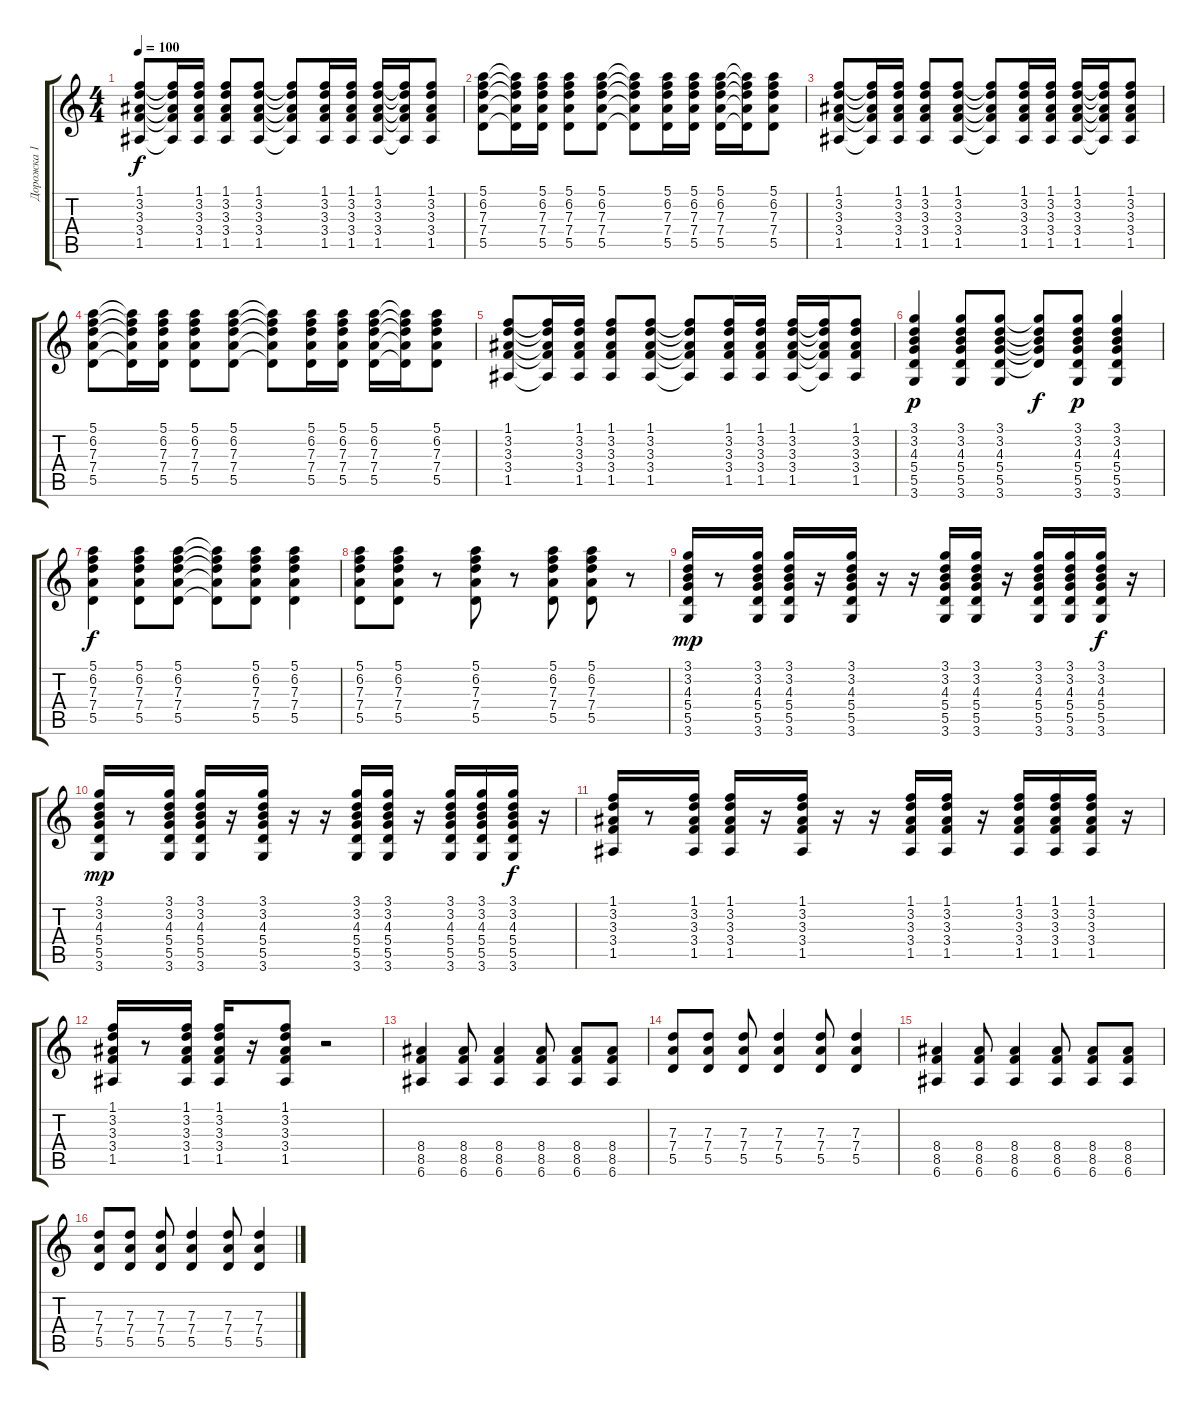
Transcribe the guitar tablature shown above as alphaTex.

\track ("Дорожка 1" "Дорожка 1") {instrument acousticguitarsteel}
\staff {score tabs}
\tuning (E4 B3 G3 D3 A2 E2) {hide}
\ts (4 4)
\tempo 100
\clef g2
\ks c
(1.1 3.2 3.3 3.4 1.5).8{dy f} (1.1{t} 3.2{t} 3.3{t} 3.4{t} 1.5{t}).16 (1.1 3.2 3.3 3.4 1.5).16 (1.1 3.2 3.3 3.4 1.5).8 (1.1 3.2 3.3 3.4 1.5).8 (1.1{t} 3.2{t} 3.3{t} 3.4{t} 1.5{t}).8 (1.1 3.2 3.3 3.4 1.5).16 (1.1 3.2 3.3 3.4 1.5).16 (1.1 3.2 3.3 3.4 1.5).16 (1.1{t} 3.2{t} 3.3{t} 3.4{t} 1.5{t}).16 (1.1 3.2 3.3 3.4 1.5).8 |
(5.1 6.2 7.3 7.4 5.5).8 (5.1{t} 6.2{t} 7.3{t} 7.4{t} 5.5{t}).16 (5.1 6.2 7.3 7.4 5.5).16 (5.1 6.2 7.3 7.4 5.5).8 (5.1 6.2 7.3 7.4 5.5).8 (5.1{t} 6.2{t} 7.3{t} 7.4{t} 5.5{t}).8 (5.1 6.2 7.3 7.4 5.5).16 (5.1 6.2 7.3 7.4 5.5).16 (5.1 6.2 7.3 7.4 5.5).16 (5.1{t} 6.2{t} 7.3{t} 7.4{t} 5.5{t}).16 (5.1 6.2 7.3 7.4 5.5).8 |
(1.1 3.2 3.3 3.4 1.5).8 (1.1{t} 3.2{t} 3.3{t} 3.4{t} 1.5{t}).16 (1.1 3.2 3.3 3.4 1.5).16 (1.1 3.2 3.3 3.4 1.5).8 (1.1 3.2 3.3 3.4 1.5).8 (1.1{t} 3.2{t} 3.3{t} 3.4{t} 1.5{t}).8 (1.1 3.2 3.3 3.4 1.5).16 (1.1 3.2 3.3 3.4 1.5).16 (1.1 3.2 3.3 3.4 1.5).16 (1.1{t} 3.2{t} 3.3{t} 3.4{t} 1.5{t}).16 (1.1 3.2 3.3 3.4 1.5).8 |
(5.1 6.2 7.3 7.4 5.5).8 (5.1{t} 6.2{t} 7.3{t} 7.4{t} 5.5{t}).16 (5.1 6.2 7.3 7.4 5.5).16 (5.1 6.2 7.3 7.4 5.5).8 (5.1 6.2 7.3 7.4 5.5).8 (5.1{t} 6.2{t} 7.3{t} 7.4{t} 5.5{t}).8 (5.1 6.2 7.3 7.4 5.5).16 (5.1 6.2 7.3 7.4 5.5).16 (5.1 6.2 7.3 7.4 5.5).16 (5.1{t} 6.2{t} 7.3{t} 7.4{t} 5.5{t}).16 (5.1 6.2 7.3 7.4 5.5).8 |
(1.1 3.2 3.3 3.4 1.5).8 (1.1{t} 3.2{t} 3.3{t} 3.4{t} 1.5{t}).16 (1.1 3.2 3.3 3.4 1.5).16 (1.1 3.2 3.3 3.4 1.5).8 (1.1 3.2 3.3 3.4 1.5).8 (1.1{t} 3.2{t} 3.3{t} 3.4{t} 1.5{t}).8 (1.1 3.2 3.3 3.4 1.5).16 (1.1 3.2 3.3 3.4 1.5).16 (1.1 3.2 3.3 3.4 1.5).16 (1.1{t} 3.2{t} 3.3{t} 3.4{t} 1.5{t}).16 (1.1 3.2 3.3 3.4 1.5).8 |
(3.1 3.2 4.3 5.4 5.5 3.6).4{dy p} (3.1 3.2 4.3 5.4 5.5 3.6).8 (3.1 3.2 4.3 5.4 5.5 3.6).8 (3.1{t} 3.2{t} 4.3{t} 5.4{t} 5.5{t}).8{dy f} (3.1 3.2 4.3 5.4 5.5 3.6).8{dy p} (3.1 3.2 4.3 5.4 5.5 3.6).4 |
(5.1 6.2 7.3 7.4 5.5).4{dy f} (5.1 6.2 7.3 7.4 5.5).8 (5.1 6.2 7.3 7.4 5.5).8 (5.1{t} 6.2{t} 7.3{t} 7.4{t} 5.5{t}).8 (5.1 6.2 7.3 7.4 5.5).8 (5.1 6.2 7.3 7.4 5.5).4 |
(5.1 6.2 7.3 7.4 5.5).8 (5.1 6.2 7.3 7.4 5.5).8 r.8 (5.1 6.2 7.3 7.4 5.5).8 r.8 (5.1 6.2 7.3 7.4 5.5).8 (5.1 6.2 7.3 7.4 5.5).8 r.8 |
(3.1 3.2 4.3 5.4 5.5 3.6).16{dy mp} r.8 (3.1 3.2 4.3 5.4 5.5 3.6).16 (3.1 3.2 4.3 5.4 5.5 3.6).16 r.16 (3.1 3.2 4.3 5.4 5.5 3.6).16 r.16 r.16 (3.1 3.2 4.3 5.4 5.5 3.6).16 (3.1 3.2 4.3 5.4 5.5 3.6).16 r.16 (3.1 3.2 4.3 5.4 5.5 3.6).16 (3.1 3.2 4.3 5.4 5.5 3.6).16 (3.1 3.2 4.3 5.4 5.5 3.6).16{dy f} r.16 |
(3.1 3.2 4.3 5.4 5.5 3.6).16{dy mp} r.8 (3.1 3.2 4.3 5.4 5.5 3.6).16 (3.1 3.2 4.3 5.4 5.5 3.6).16 r.16 (3.1 3.2 4.3 5.4 5.5 3.6).16 r.16 r.16 (3.1 3.2 4.3 5.4 5.5 3.6).16 (3.1 3.2 4.3 5.4 5.5 3.6).16 r.16 (3.1 3.2 4.3 5.4 5.5 3.6).16 (3.1 3.2 4.3 5.4 5.5 3.6).16 (3.1 3.2 4.3 5.4 5.5 3.6).16{dy f} r.16 |
(1.1 3.2 3.3 3.4 1.5).16 r.8 (1.1 3.2 3.3 3.4 1.5).16 (1.1 3.2 3.3 3.4 1.5).16 r.16 (1.1 3.2 3.3 3.4 1.5).16 r.16 r.16 (1.1 3.2 3.3 3.4 1.5).16 (1.1 3.2 3.3 3.4 1.5).16 r.16 (1.1 3.2 3.3 3.4 1.5).16 (1.1 3.2 3.3 3.4 1.5).16 (1.1 3.2 3.3 3.4 1.5).16 r.16 |
(1.1 3.2 3.3 3.4 1.5).16 r.8 (1.1 3.2 3.3 3.4 1.5).16 (1.1 3.2 3.3 3.4 1.5).16 r.16 (1.1 3.2 3.3 3.4 1.5).8 r.2 |
(8.4 8.5 6.6).4 (8.4 8.5 6.6).8 (8.4 8.5 6.6).4 (8.4 8.5 6.6).8 (8.4 8.5 6.6).8 (8.4 8.5 6.6).8 |
(7.3 7.4 5.5).8 (7.3 7.4 5.5).8 (7.3 7.4 5.5).8 (7.3 7.4 5.5).4 (7.3 7.4 5.5).8 (7.3 7.4 5.5).4 |
(8.4 8.5 6.6).4 (8.4 8.5 6.6).8 (8.4 8.5 6.6).4 (8.4 8.5 6.6).8 (8.4 8.5 6.6).8 (8.4 8.5 6.6).8 |
(7.3 7.4 5.5).8 (7.3 7.4 5.5).8 (7.3 7.4 5.5).8 (7.3 7.4 5.5).4 (7.3 7.4 5.5).8 (7.3 7.4 5.5).4
